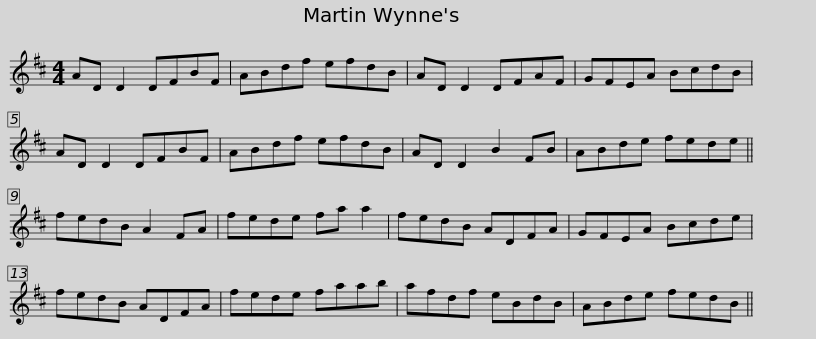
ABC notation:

X:1
L:1/8
M:4/4
I:linebreak $
K:D
V:1 treble
V:1
 AD D2 DFBF | ABdf efdB | AD D2 DFAF | GFEA BcdB | AD D2 DFBF | %5
 ABdf efdB |$ AD D2 B2 FB | ABde fede || fedB A2 FA | fede fa a2 | %10
 fedB ADFA | GFEA Bcde |$ fedB ADFA | fede faab | afdf eBdB | %15
 ABde fedB || %16
